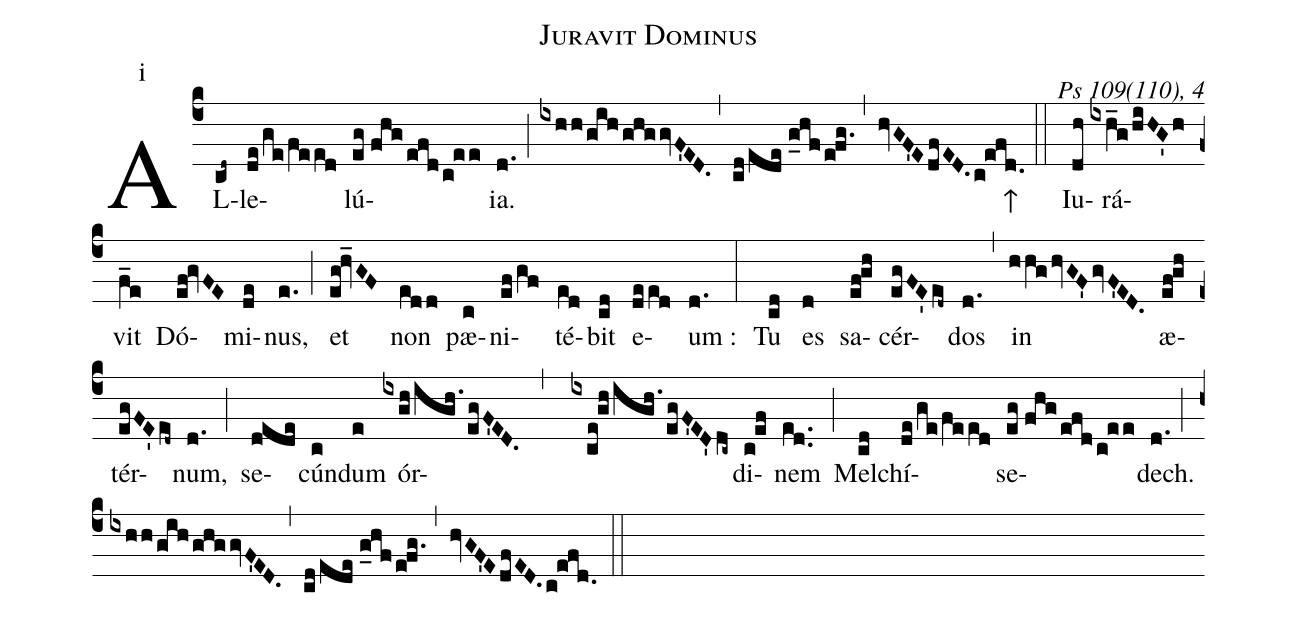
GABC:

name:Juravit Dominus;
commentary:Ps 109(110), 4;
mode:i;
%%
(c4) AL(cd~)le(de/ge/feed)lú(eg//fhg/efd/c!ee)ia.(d.) (;) (ixhh/gih/ghggvF'ED.) (,) (cd/ede//g_hf/e!fg.) (,) (hvGF'EdfED.c!efd.) (::) ↑()Iu(dh)rá(ixh_g/hiHG'h)vit(f_e) Dó(ef!gvFE)mi(de)nus,(e.) (;) et(eg!hv_GF) non(edd) pæ(c)ni(ef/gf)té(ed)bit(cd) e(deed)um~:(d.) (:) Tu(cd) es(d) sa(ef!gh)cér(egFE'ed~)dos(d.) (,) in(hhg/hvGF'gvF'ED.) æ(ef!gh)tér(egFE'ed~)num,(d.) (;) se(dede)cún(c)dum(e) ór(ixgh/igh./egF'ED. , ixce!gh/igh./egF'ED'dc~)di(c!ef)nem(ed..) (;) Mel(cd)chí(de/ge/feed)se(eg//fhg/efd/c!ee)dech.(d.) (;) (ixhh/gih/ghggvF'ED.) (,) (cd/ede//g_hf/e!fg.) (,) (hvGF'EdfED.c!efd.) (::)
